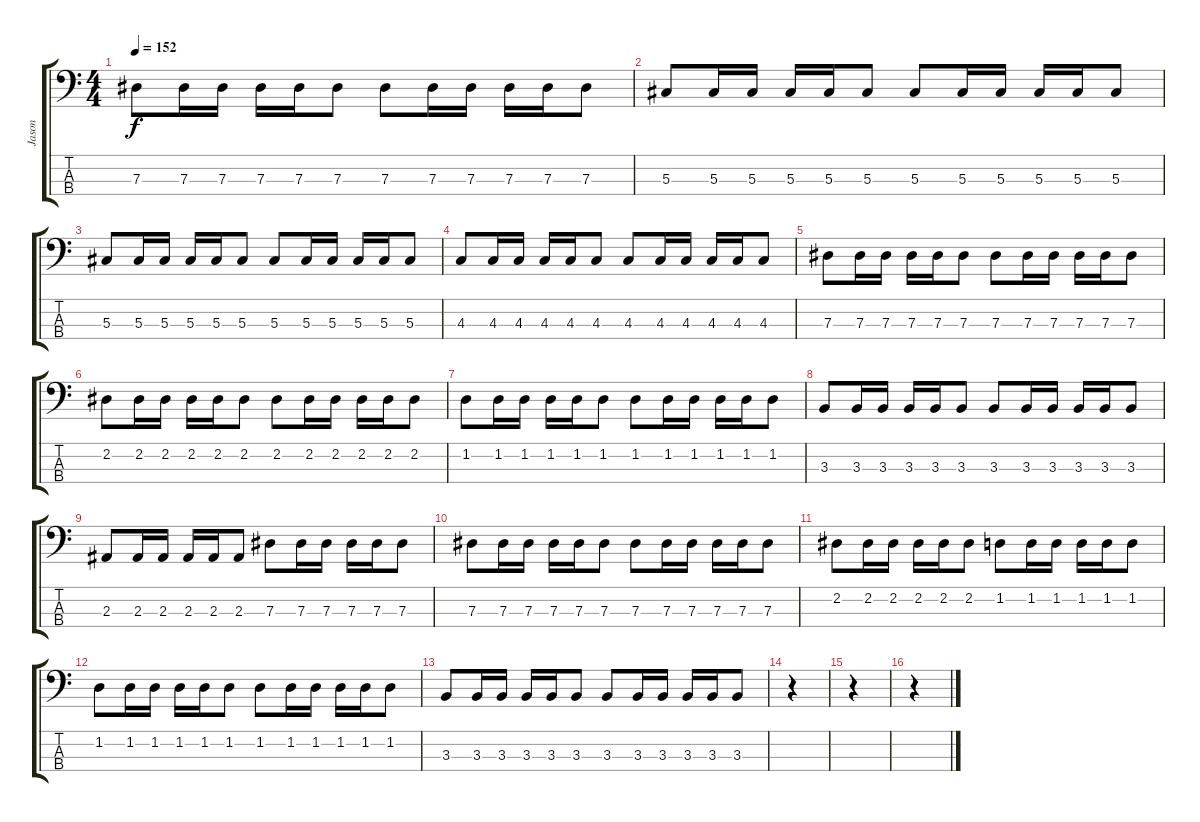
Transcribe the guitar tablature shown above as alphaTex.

\track ("Jason" "Jason") {instrument fretlessbass}
\staff {score tabs}
\tuning (Gb2 Db2 Ab1 Eb1) {hide}
\ts (4 4)
\tempo 152
\clef f4
\ks c
7.3.8{dy f} 7.3.16 7.3.16 7.3.16 7.3.16 7.3.8 7.3.8 7.3.16 7.3.16 7.3.16 7.3.16 7.3.8 |
5.3.8 5.3.16 5.3.16 5.3.16 5.3.16 5.3.8 5.3.8 5.3.16 5.3.16 5.3.16 5.3.16 5.3.8 |
5.3.8 5.3.16 5.3.16 5.3.16 5.3.16 5.3.8 5.3.8 5.3.16 5.3.16 5.3.16 5.3.16 5.3.8 |
4.3.8 4.3.16 4.3.16 4.3.16 4.3.16 4.3.8 4.3.8 4.3.16 4.3.16 4.3.16 4.3.16 4.3.8 |
7.3.8 7.3.16 7.3.16 7.3.16 7.3.16 7.3.8 7.3.8 7.3.16 7.3.16 7.3.16 7.3.16 7.3.8 |
2.2.8 2.2.16 2.2.16 2.2.16 2.2.16 2.2.8 2.2.8 2.2.16 2.2.16 2.2.16 2.2.16 2.2.8 |
1.2.8 1.2.16 1.2.16 1.2.16 1.2.16 1.2.8 1.2.8 1.2.16 1.2.16 1.2.16 1.2.16 1.2.8 |
3.3.8 3.3.16 3.3.16 3.3.16 3.3.16 3.3.8 3.3.8 3.3.16 3.3.16 3.3.16 3.3.16 3.3.8 |
2.3.8 2.3.16 2.3.16 2.3.16 2.3.16 2.3.8 7.3.8 7.3.16 7.3.16 7.3.16 7.3.16 7.3.8 |
7.3.8 7.3.16 7.3.16 7.3.16 7.3.16 7.3.8 7.3.8 7.3.16 7.3.16 7.3.16 7.3.16 7.3.8 |
2.2.8 2.2.16 2.2.16 2.2.16 2.2.16 2.2.8 1.2.8 1.2.16 1.2.16 1.2.16 1.2.16 1.2.8 |
1.2.8 1.2.16 1.2.16 1.2.16 1.2.16 1.2.8 1.2.8 1.2.16 1.2.16 1.2.16 1.2.16 1.2.8 |
3.3.8 3.3.16 3.3.16 3.3.16 3.3.16 3.3.8 3.3.8 3.3.16 3.3.16 3.3.16 3.3.16 3.3.8 |
r.4 |
r.4 |
r.4
